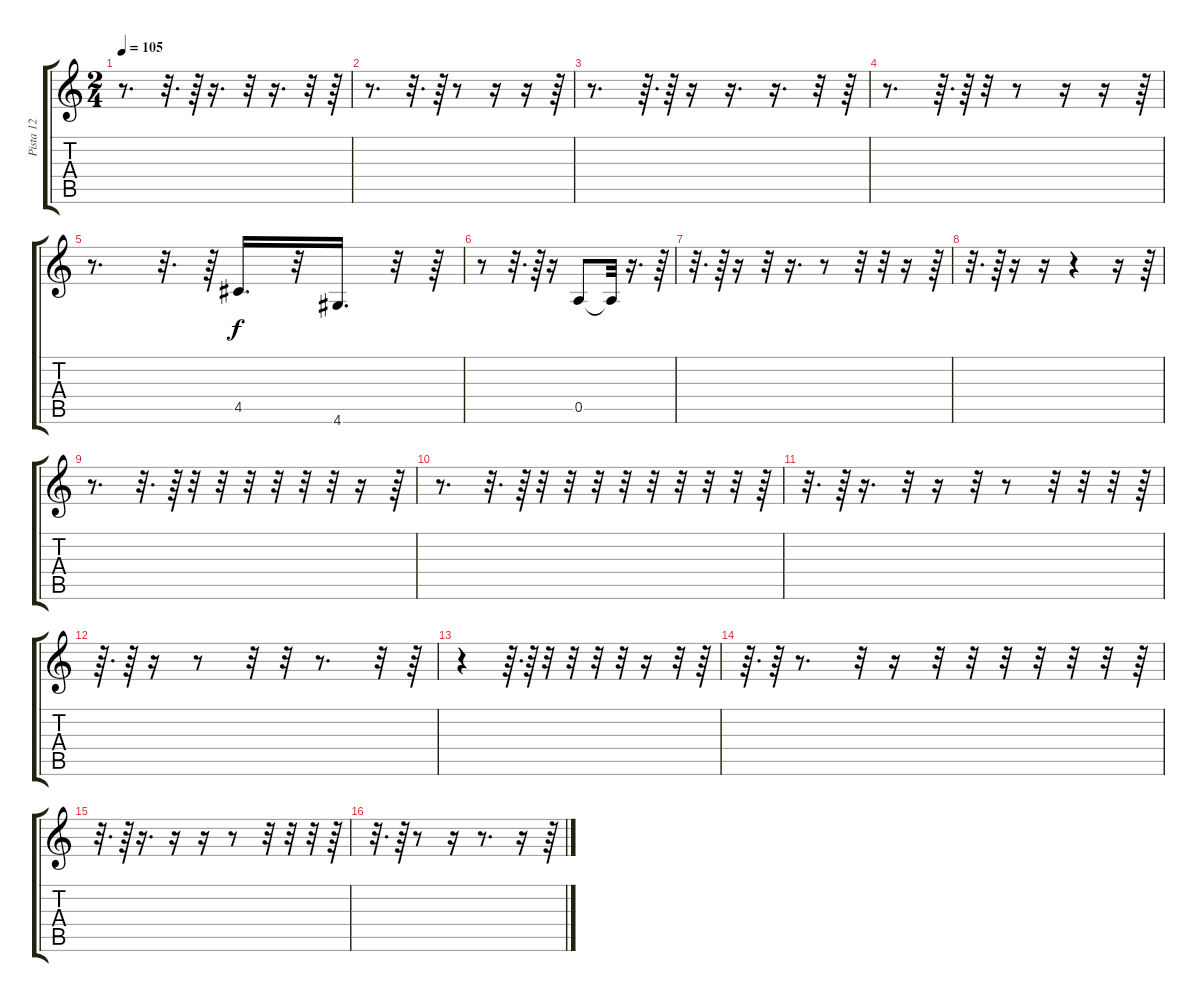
\track ("Pista 12" "Pista 12") {instrument electricbassfinger}
\staff {score tabs}
\tuning (E4 B3 G3 D3 A2 E2) {hide}
\ts (2 4)
\tempo 105
\clef g2
\ks c
r.8{d dy f} r.32{d} r.64 r.16{d} r.32 r.16{d} r.32 r.64 |
r.8{d} r.32{d} r.64 r.8 r.16 r.16 r.64 |
r.8{d} r.64{d} r.64 r.16 r.16{d} r.16{d} r.32 r.64 |
r.8{d} r.64{d} r.64 r.32 r.8 r.16 r.16 r.64 |
r.8{d} r.32{d} r.64 4.5.16{d} r.32 4.6.16{d} r.32 r.64 |
r.8 r.32{d} r.64 r.16 0.5.8 0.5{t}.32 r.16{d} r.64 |
r.32{d} r.64 r.16 r.32 r.16{d} r.8 r.32 r.32 r.16 r.64 |
r.32{d} r.64 r.16 r.16 r.4 r.16 r.64 |
r.8{d} r.32{d} r.64 r.32 r.32 r.32 r.32 r.32 r.32 r.16 r.64 |
r.8{d} r.32{d} r.64 r.32 r.32 r.32 r.32 r.32 r.32 r.32 r.32 r.64 |
r.32{d} r.64 r.16{d} r.32 r.16 r.32 r.8 r.32 r.32 r.32 r.64 |
r.64{d} r.64 r.16 r.8 r.32 r.32 r.8{d} r.32 r.64 |
r.4 r.64{d} r.64 r.32 r.32 r.32 r.32 r.16 r.32 r.64 |
r.64{d} r.64 r.8{d} r.32 r.16 r.32 r.32 r.32 r.32 r.32 r.32 r.64 |
r.32{d} r.64 r.16{d} r.16 r.16 r.8 r.32 r.32 r.32 r.64 |
r.32{d} r.64 r.8 r.16 r.8{d} r.16 r.64
